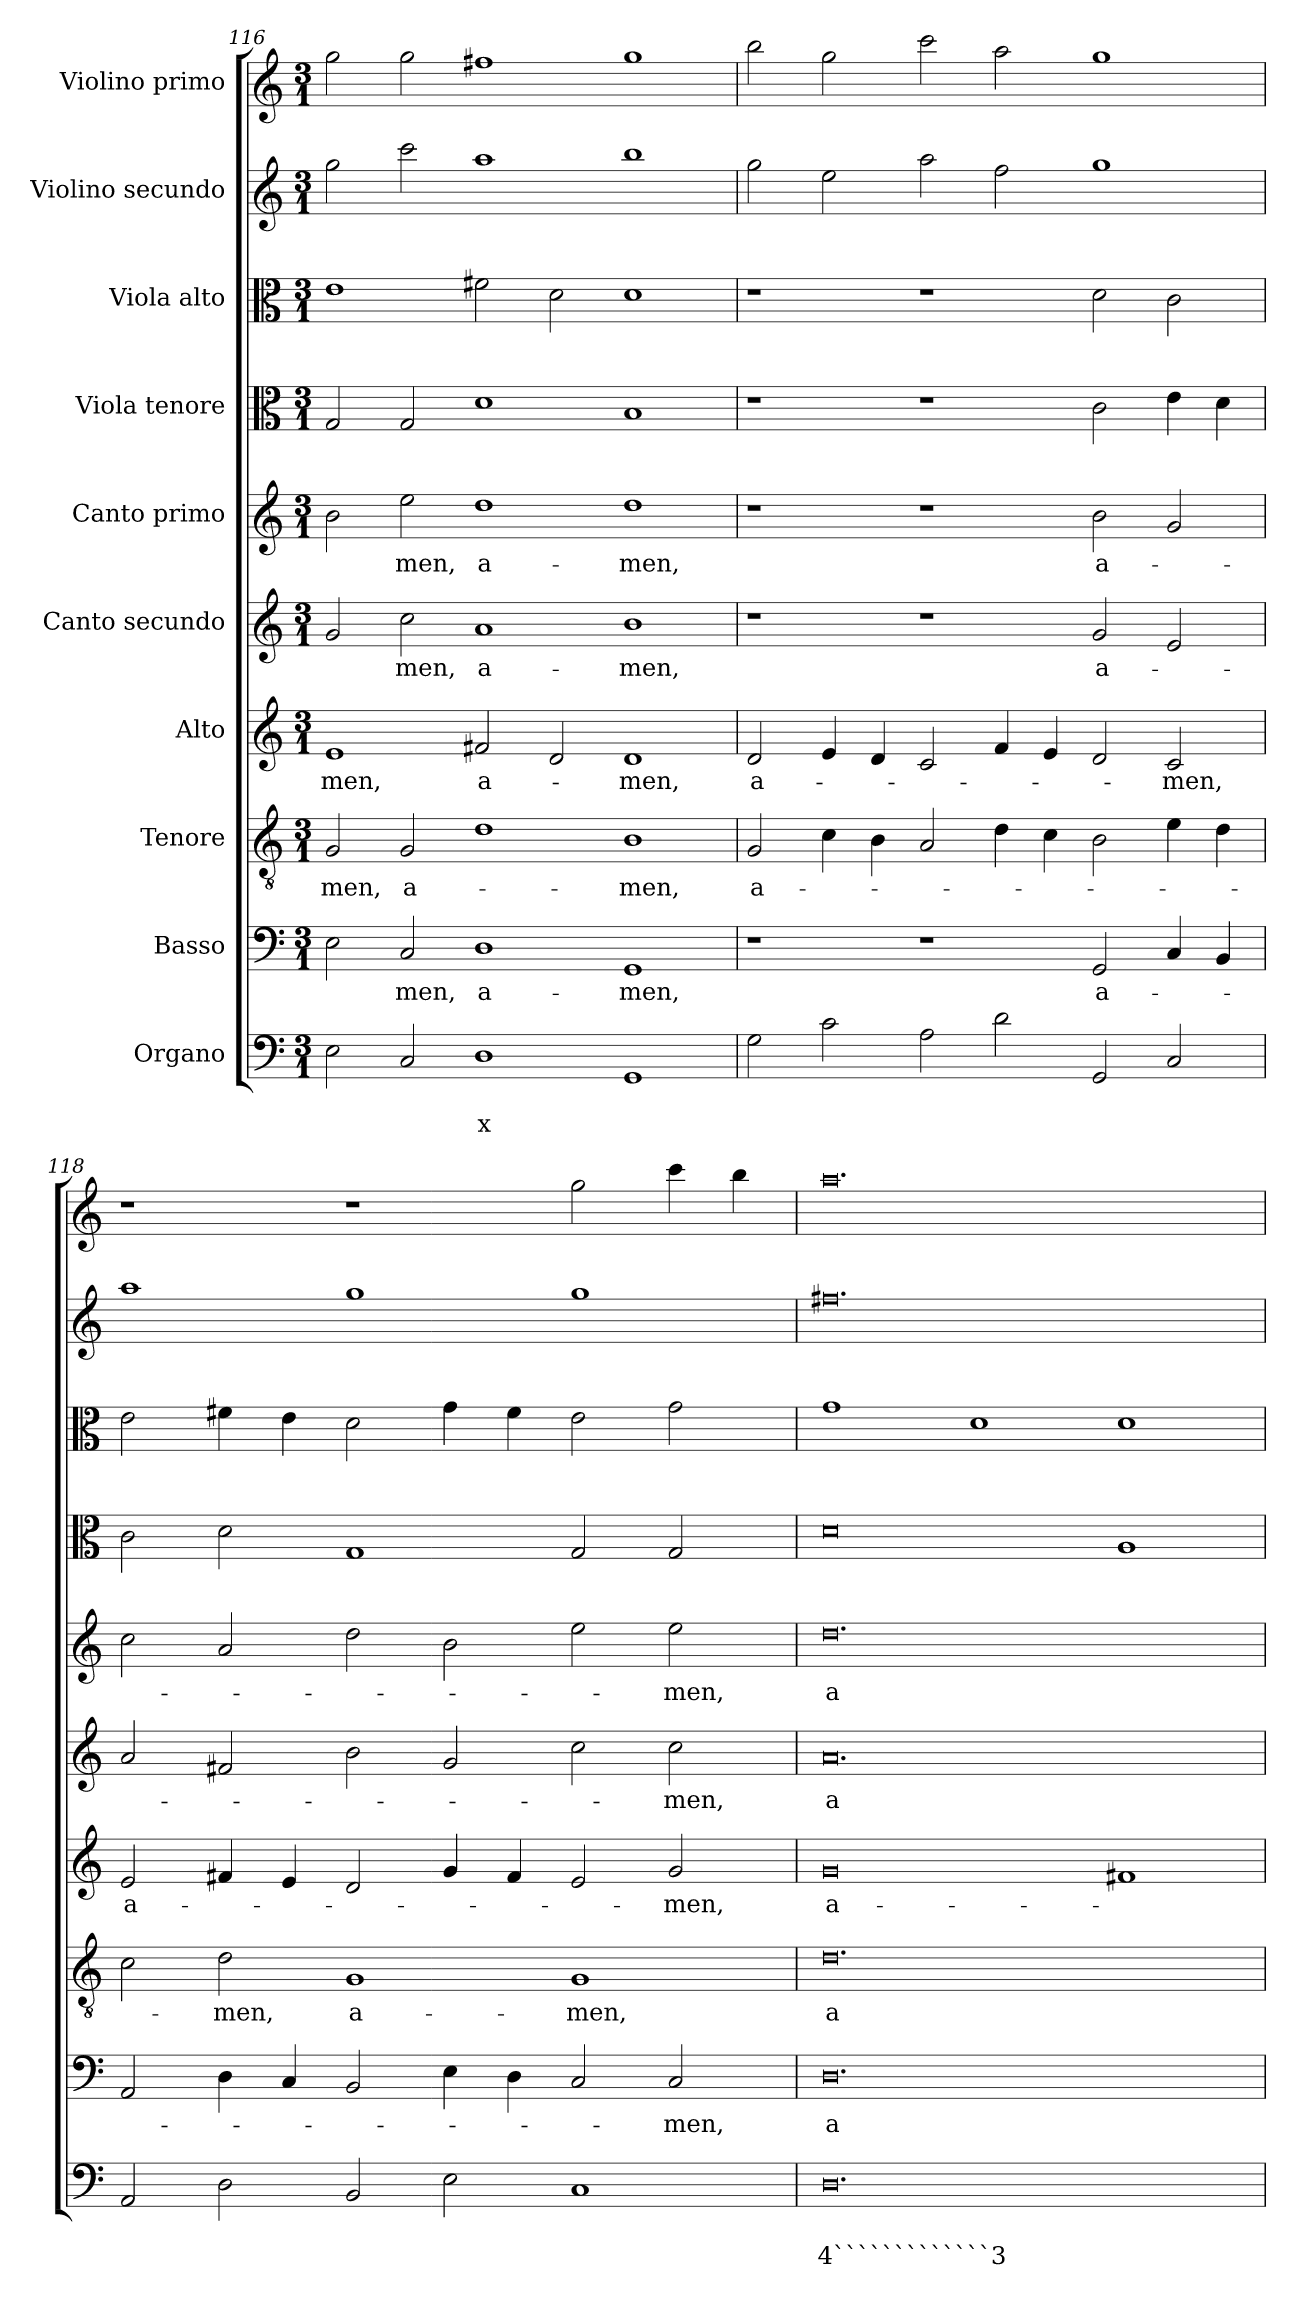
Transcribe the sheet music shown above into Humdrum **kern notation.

**kern	**text	**text	**kern	**text	**kern	**text	**kern	**text	**kern	**text	**kern	**text	**kern	**kern	**kern	**kern
*part10	*part10	*part10	*part9	*part9	*part8	*part8	*part7	*part7	*part6	*part6	*part5	*part5	*part4	*part3	*part2	*part1
*staff10	*staff10	*staff10	*staff9	*staff9	*staff8	*staff8	*staff7	*staff7	*staff6	*staff6	*staff5	*staff5	*staff4	*staff3	*staff2	*staff1
*I"Organo	*	*	*I"Basso	*	*I"Tenore	*	*I"Alto	*	*I"Canto secundo	*	*I"Canto primo	*	*I"Viola tenore	*I"Viola alto	*I"Violino secundo	*I"Violino primo
!!LO:PB:g=z
*clefF4	*	*	*clefF4	*	*clefGv2	*	*clefG2	*	*clefG2	*	*clefG2	*	*clefC3	*clefC3	*clefG2	*clefG2
*k[]	*	*	*k[]	*	*k[]	*	*k[]	*	*k[]	*	*k[]	*	*k[]	*k[]	*k[]	*k[]
*C:	*	*	*C:	*	*C:	*	*C:	*	*C:	*	*C:	*	*C:	*C:	*C:	*C:
*M3/1	*	*	*M3/1	*	*M3/1	*	*M3/1	*	*M3/1	*	*M3/1	*	*M3/1	*M3/1	*M3/1	*M3/1
=116	=116	=116	=116	=116	=116	=116	=116	=116	=116	=116	=116	=116	=116	=116	=116	=116
!	!	!	!	!	!	!LO:LY:b	!	!LO:LY:b	!	!	!	!	!	!	!	!
2E\	.	.	2E\	.	2G/	-men,	1e	-men,	2g/	.	2b\	.	2G/	1e	2gg\	2gg\
!	!	!	!	!LO:LY:b	!	!LO:LY:b	!	!	!	!LO:LY:b	!	!LO:LY:b	!	!	!	!
2C/	.	.	2C/	-men,	2G/	a-	.	.	2cc\	-men,	2ee\	-men,	2G/	.	2ccc\	2gg\
!	!	!LO:LY:b	!	!LO:LY:b	!	!	!	!LO:LY:b	!	!LO:LY:b	!	!LO:LY:b	!	!	!	!
1D	.	x	1D	a-	1d	.	2f#X/	a-	1a	a-	1dd	a-	1d	2f#X\	1aa	1ff#X
.	.	.	.	.	.	.	2d/	.	.	.	.	.	.	2d\	.	.
!	!	!	!	!LO:LY:b	!	!LO:LY:b	!	!LO:LY:b	!	!LO:LY:b	!	!LO:LY:b	!	!	!	!
1GG	.	.	1GG	-men,	1B	-men,	1d	-men,	1b	-men,	1dd	-men,	1B	1d	1bb	1gg
=117	=117	=117	=117	=117	=117	=117	=117	=117	=117	=117	=117	=117	=117	=117	=117	=117
!	!	!	!	!	!	!LO:LY:b	!	!LO:LY:b	!	!	!	!	!	!	!	!
2G\	.	.	1r	.	2G/	a-	2d/	a-	1r	.	1r	.	1r	1r	2gg\	2bb\
2c\	.	.	.	.	4c\	.	4e/	.	.	.	.	.	.	.	2ee\	2gg\
.	.	.	.	.	4B\	.	4d/	.	.	.	.	.	.	.	.	.
2A\	.	.	1r	.	2A/	.	2c/	.	1r	.	1r	.	1r	1r	2aa\	2ccc\
2d\	.	.	.	.	4d\	.	4f/	.	.	.	.	.	.	.	2ff\	2aa\
.	.	.	.	.	4c\	.	4e/	.	.	.	.	.	.	.	.	.
!	!	!	!	!LO:LY:b	!	!	!	!	!	!LO:LY:b	!	!LO:LY:b	!	!	!	!
2GG/	.	.	2GG/	a-	2B\	.	2d/	.	2g/	a-	2b\	a-	2c\	2d\	1gg	1gg
!	!	!	!	!	!	!	!	!LO:LY:b	!	!	!	!	!	!	!	!
2C/	.	.	4C/	.	4e\	.	2c/	-men,	2e/	.	2g/	.	4e\	2c\	.	.
.	.	.	4BB/	.	4d\	.	.	.	.	.	.	.	4d\	.	.	.
=118	=118	=118	=118	=118	=118	=118	=118	=118	=118	=118	=118	=118	=118	=118	=118	=118
!	!	!	!	!	!	!	!	!LO:LY:b	!	!	!	!	!	!	!	!
2AA/	.	.	2AA/	.	2c\	.	2e/	a-	2a/	.	2cc\	.	2c\	2e\	1aa	1r
!	!	!	!	!	!	!LO:LY:b	!	!	!	!	!	!	!	!	!	!
2D\	.	.	4D\	.	2d\	-men,	4f#X/	.	2f#X/	.	2a/	.	2d\	4f#X\	.	.
.	.	.	4C/	.	.	.	4e/	.	.	.	.	.	.	4e\	.	.
!	!	!	!	!	!	!LO:LY:b	!	!	!	!	!	!	!	!	!	!
2BB/	.	.	2BB/	.	1G	a-	2d/	.	2b\	.	2dd\	.	1G	2d\	1gg	1r
2E\	.	.	4E\	.	.	.	4g/	.	2g/	.	2b\	.	.	4g\	.	.
.	.	.	4D\	.	.	.	4f#/	.	.	.	.	.	.	4f#\	.	.
!	!	!	!	!	!	!LO:LY:b	!	!	!	!	!	!	!	!	!	!
1C	.	.	2C/	.	1G	-men,	2e/	.	2cc\	.	2ee\	.	2G/	2e\	1gg	2gg\
!	!	!	!	!LO:LY:b	!	!	!	!LO:LY:b	!	!LO:LY:b	!	!LO:LY:b	!	!	!	!
.	.	.	2C/	-men,	.	.	2g/	-men,	2cc\	-men,	2ee\	-men,	2G/	2g\	.	4ccc\
.	.	.	.	.	.	.	.	.	.	.	.	.	.	.	.	4bb\
=119	=119	=119	=119	=119	=119	=119	=119	=119	=119	=119	=119	=119	=119	=119	=119	=119
!	!	!LO:LY:b	!	!LO:LY:b	!	!LO:LY:b	!	!LO:LY:b	!	!LO:LY:b	!	!LO:LY:b	!	!	!	!
0.D	.	4`````````````3	0.D	a-	0.d	a-	0g	a-	0.a	a-	0.dd	a-	0d	1g	0.ff#X	0.aa
.	.	.	.	.	.	.	.	.	.	.	.	.	.	1d	.	.
.	.	.	.	.	.	.	1f#X	.	.	.	.	.	1A	1d	.	.
=	=	=	=	=	=	=	=	=	=	=	=	=	=	=	=	=
*-	*-	*-	*-	*-	*-	*-	*-	*-	*-	*-	*-	*-	*-	*-	*-	*-
